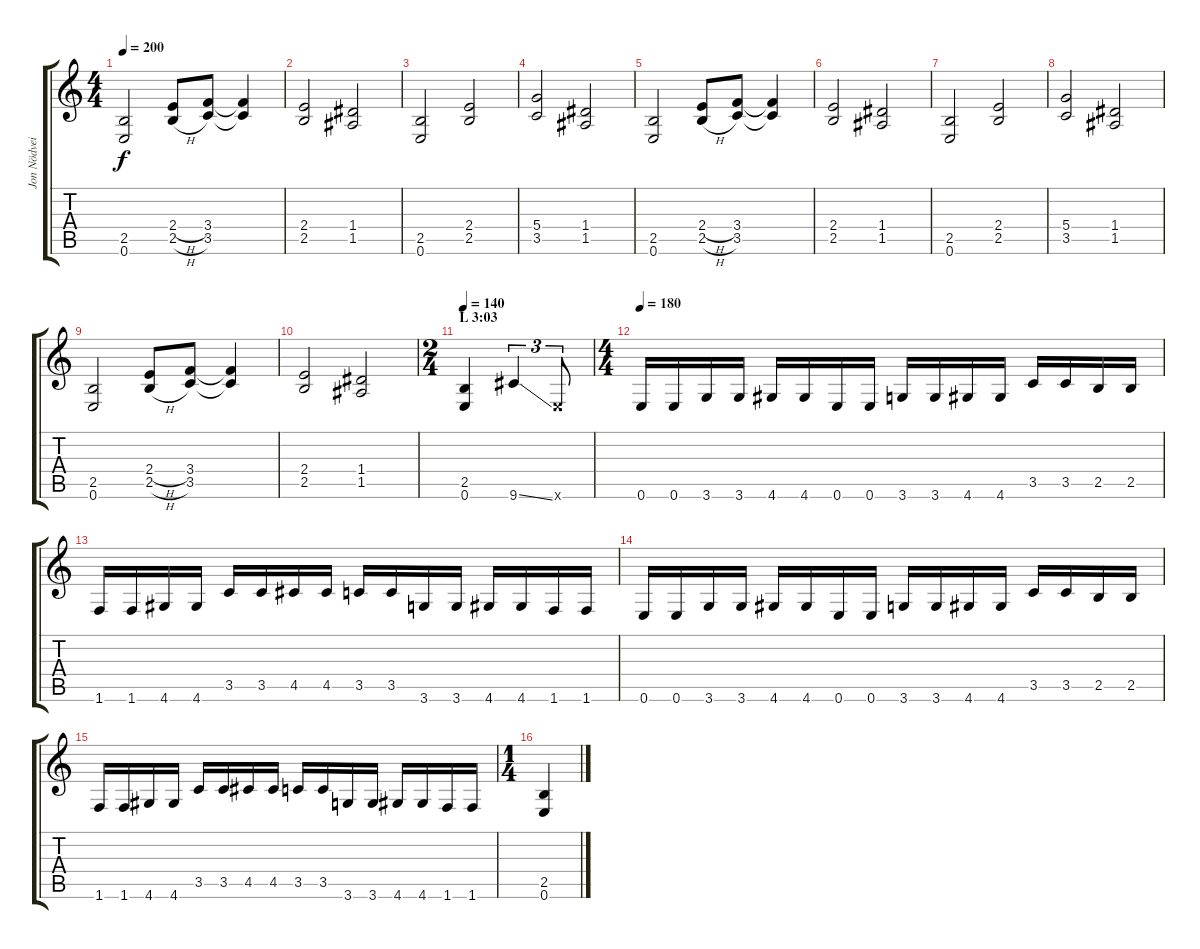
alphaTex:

\track ("Jon Nödveidt" "Jon Nödvei") {instrument distortionguitar}
\staff {score tabs}
\tuning (E4 B3 G3 D3 A2 E2) {hide}
\ts (4 4)
\tempo 200
\clef g2
\ks c
(2.5 0.6).2{dy f} (2.4{h} 2.5{h}).8 (3.4 3.5).8 (3.4{t} 3.5{t}).4 |
(2.4 2.5).2 (1.4 1.5).2 |
(2.5 0.6).2 (2.4 2.5).2 |
(5.4 3.5).2 (1.4 1.5).2 |
(2.5 0.6).2 (2.4{h} 2.5{h}).8 (3.4 3.5).8 (3.4{t} 3.5{t}).4 |
(2.4 2.5).2 (1.4 1.5).2 |
(2.5 0.6).2 (2.4 2.5).2 |
(5.4 3.5).2 (1.4 1.5).2 |
(2.5 0.6).2 (2.4{h} 2.5{h}).8 (3.4 3.5).8 (3.4{t} 3.5{t}).4 |
(2.4 2.5).2 (1.4 1.5).2 |
\ts (2 4)
\section ("" "L 3:03")
\tempo 140
(2.5 0.6).4 9.6{ss}.4{tu (3 2)} 0.6{x}.8{tu (3 2)} |
\ts (4 4)
\tempo 180
0.6.16 0.6.16 3.6.16 3.6.16 4.6.16 4.6.16 0.6.16 0.6.16 3.6.16 3.6.16 4.6.16 4.6.16 3.5.16 3.5.16 2.5.16 2.5.16 |
1.6.16 1.6.16 4.6.16 4.6.16 3.5.16 3.5.16 4.5.16 4.5.16 3.5.16 3.5.16 3.6.16 3.6.16 4.6.16 4.6.16 1.6.16 1.6.16 |
0.6.16 0.6.16 3.6.16 3.6.16 4.6.16 4.6.16 0.6.16 0.6.16 3.6.16 3.6.16 4.6.16 4.6.16 3.5.16 3.5.16 2.5.16 2.5.16 |
1.6.16 1.6.16 4.6.16 4.6.16 3.5.16 3.5.16 4.5.16 4.5.16 3.5.16 3.5.16 3.6.16 3.6.16 4.6.16 4.6.16 1.6.16 1.6.16 |
\ts (1 4)
(2.5 0.6).4
